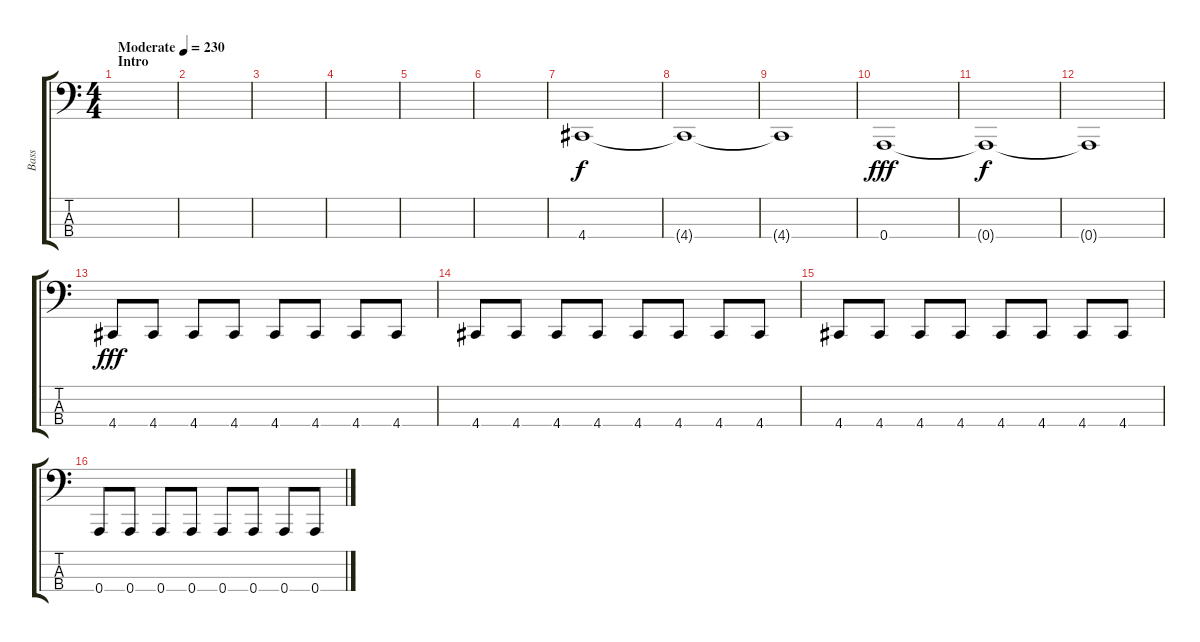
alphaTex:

\track ("Bass" "Bass") {instrument electricbasspick}
\staff {score tabs}
\tuning (D2 A1 E1 A0) {hide}
\ts (4 4)
\section ("" "Intro")
\tempo (230 "Moderate")
\clef f4
\ks c
|
|
|
|
|
|
4.4.1 |
4.4{t}.1{dy f} |
4.4{t}.1 |
0.4.1{dy fff} |
0.4{t}.1{dy f} |
0.4{t}.1 |
4.4.8{dy fff} 4.4.8 4.4.8 4.4.8 4.4.8 4.4.8 4.4.8 4.4.8 |
4.4.8 4.4.8 4.4.8 4.4.8 4.4.8 4.4.8 4.4.8 4.4.8 |
4.4.8 4.4.8 4.4.8 4.4.8 4.4.8 4.4.8 4.4.8 4.4.8 |
0.4.8 0.4.8 0.4.8 0.4.8 0.4.8 0.4.8 0.4.8 0.4.8
